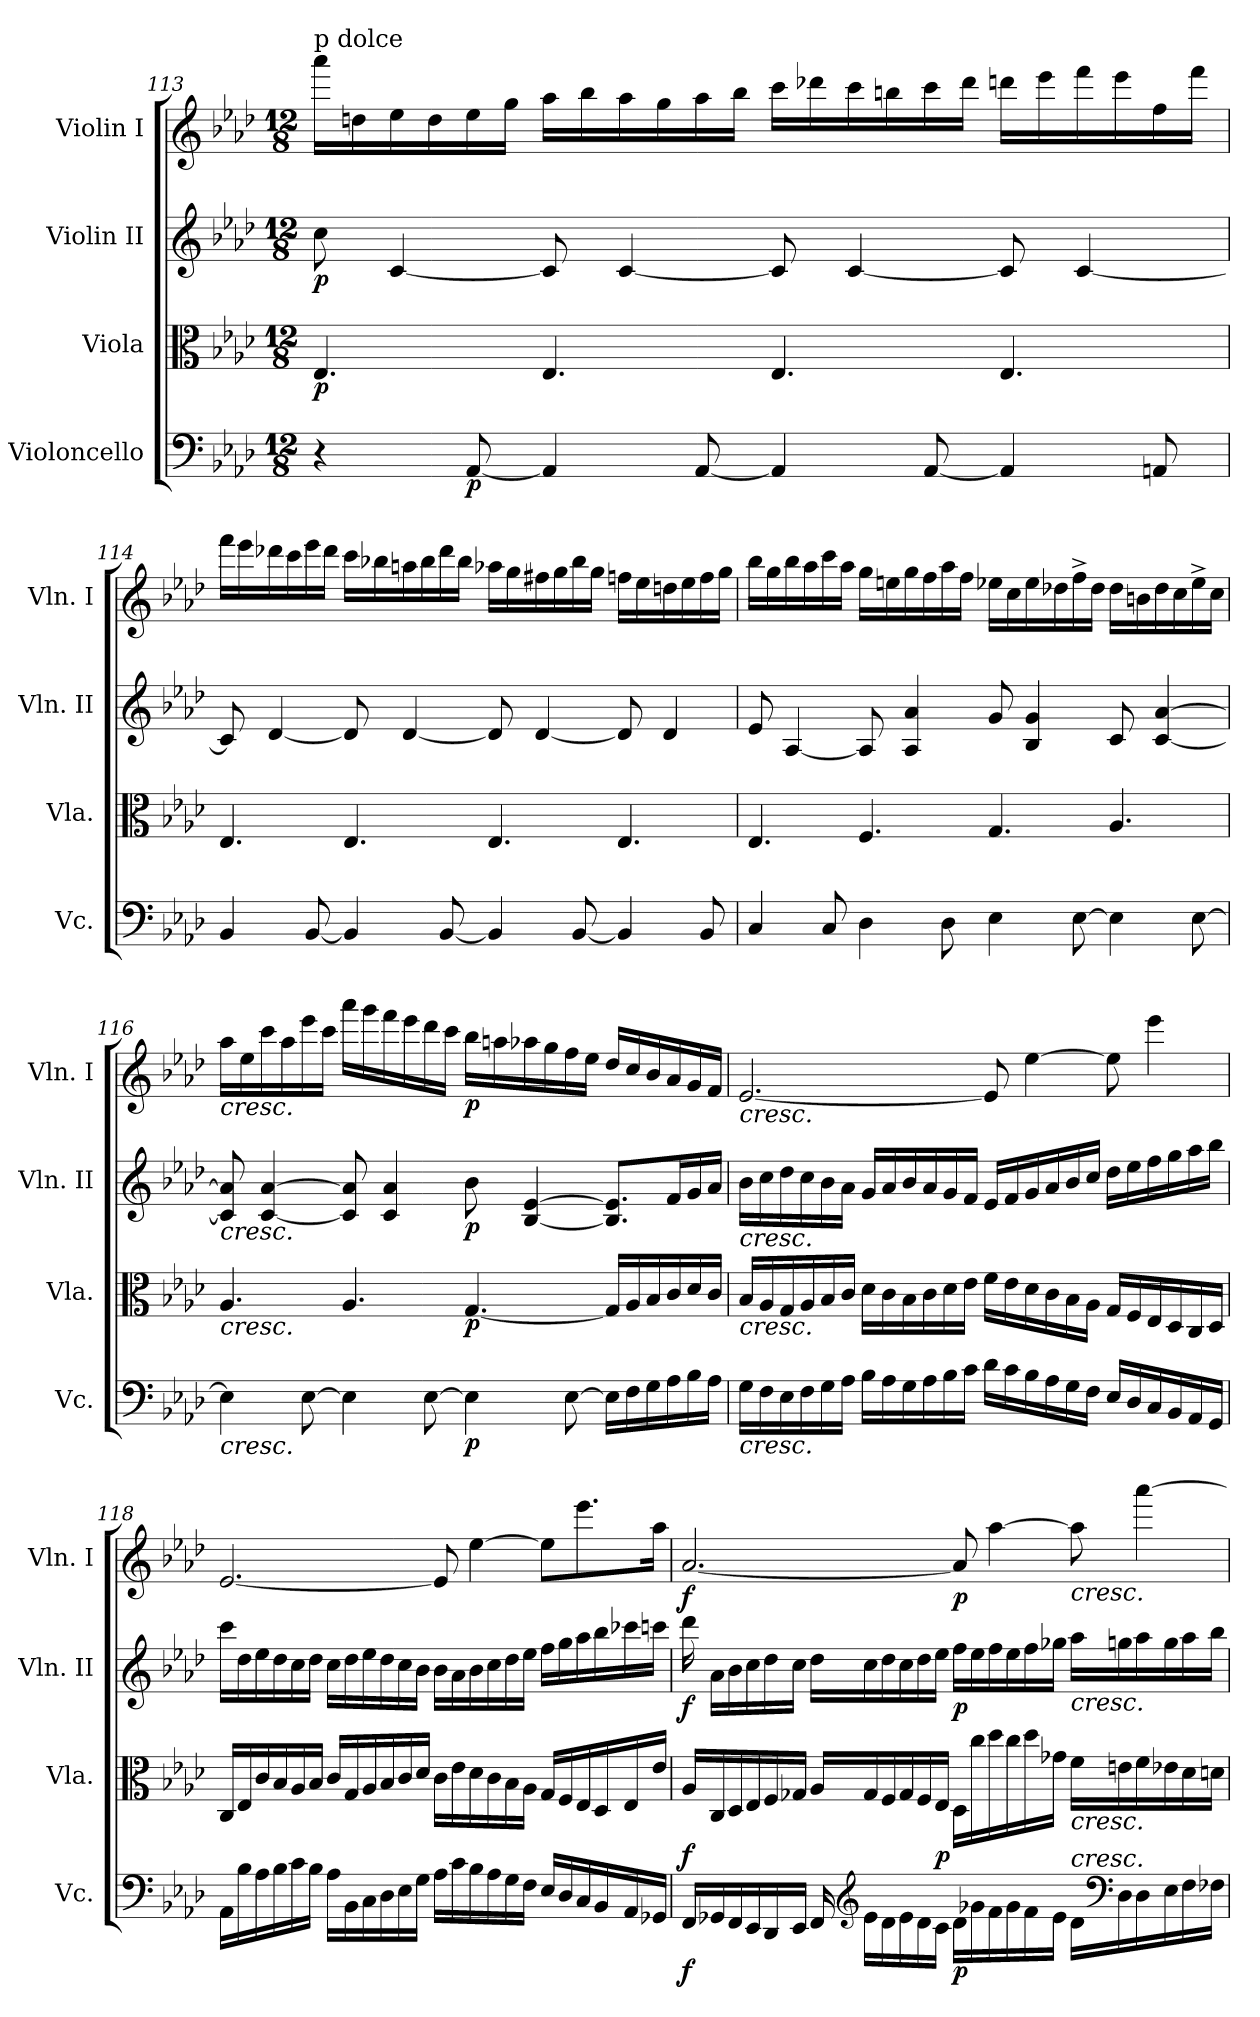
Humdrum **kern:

**kern	**dynam	**kern	**dynam	**kern	**dynam	**kern	**dynam
*part4	*part4	*part3	*part3	*part2	*part2	*part1	*part1
*staff4	*staff4	*staff3	*staff3	*staff2	*staff2	*staff1	*staff1
*I"Violoncello	*	*I"Viola	*	*I"Violin II	*	*I"Violin I	*
*I'Vc.	*	*I'Vla.	*	*I'Vln. II	*	*I'Vln. I	*
*clefF4	*	*clefC3	*	*clefG2	*	*clefG2	*
*k[b-e-a-d-]	*	*k[b-e-a-d-]	*	*k[b-e-a-d-]	*	*k[b-e-a-d-]	*
*A-:	*	*A-:	*	*A-:	*	*A-:	*
*M12/8	*	*M12/8	*	*M12/8	*	*M12/8	*
=113	=113	=113	=113	=113	=113	=113	=113
!	!	!	!	!	!	!LO:TX:a:t=p dolce	!
!	!	!	!LO:DY:b	!	!LO:DY:b	!	!
4r	.	4.E-/	p	8cc\	p	16aaa-\LL	.
.	.	.	.	.	.	16ddn\	.
.	.	.	.	[4c/	.	16ee-\	.
.	.	.	.	.	.	16dd\	.
!	!LO:DY:b	!	!	!	!	!	!
[8AA-/	p	.	.	.	.	16ee-\	.
.	.	.	.	.	.	16gg\JJ	.
4AA-/]	.	4.E-/	.	8c/]	.	16aa-\LL	.
.	.	.	.	.	.	16bb-\	.
.	.	.	.	[4c/	.	16aa-\	.
.	.	.	.	.	.	16gg\	.
[8AA-/	.	.	.	.	.	16aa-\	.
.	.	.	.	.	.	16bb-\JJ	.
4AA-/]	.	4.E-/	.	8c/]	.	16ccc\LL	.
.	.	.	.	.	.	16ddd-X\	.
.	.	.	.	[4c/	.	16ccc\	.
.	.	.	.	.	.	16bbn\	.
[8AA-/	.	.	.	.	.	16ccc\	.
.	.	.	.	.	.	16ddd-\JJ	.
4AA-/]	.	4.E-/	.	8c/]	.	16dddn\LL	.
.	.	.	.	.	.	16eee-\	.
.	.	.	.	[4c/	.	16fff\	.
.	.	.	.	.	.	16eee-\	.
8AAn/	.	.	.	.	.	16ff\	.
.	.	.	.	.	.	16fff\JJ	.
=114	=114	=114	=114	=114	=114	=114	=114
4BB-/	.	4.E-/	.	8c/]	.	16fff\LL	.
.	.	.	.	.	.	16eee-\	.
.	.	.	.	[4d-/	.	16ddd-X\	.
.	.	.	.	.	.	16ccc\	.
[8BB-/	.	.	.	.	.	16eee-\	.
.	.	.	.	.	.	16ddd-\JJ	.
4BB-/]	.	4.E-/	.	8d-/]	.	16ccc\LL	.
.	.	.	.	.	.	16bb-X\	.
.	.	.	.	[4d-/	.	16aan\	.
.	.	.	.	.	.	16bb-\	.
[8BB-/	.	.	.	.	.	16ddd-\	.
.	.	.	.	.	.	16bb-\JJ	.
4BB-/]	.	4.E-/	.	8d-/]	.	16aa-X\LL	.
.	.	.	.	.	.	16gg\	.
.	.	.	.	[4d-/	.	16ff#X\	.
.	.	.	.	.	.	16gg\	.
[8BB-/	.	.	.	.	.	16bb-\	.
.	.	.	.	.	.	16gg\JJ	.
4BB-/]	.	4.E-/	.	8d-/]	.	16ffn\LL	.
.	.	.	.	.	.	16ee-\	.
.	.	.	.	4d-/	.	16ddn\	.
.	.	.	.	.	.	16ee-\	.
8BB-/	.	.	.	.	.	16ff\	.
.	.	.	.	.	.	16gg\JJ	.
=115	=115	=115	=115	=115	=115	=115	=115
4C/	.	4.E-/	.	8e-/	.	16bb-\LL	.
.	.	.	.	.	.	16gg\	.
.	.	.	.	[4A-/	.	16bb-\	.
.	.	.	.	.	.	16aa-\	.
8C/	.	.	.	.	.	16ccc\	.
.	.	.	.	.	.	16aa-\JJ	.
4D-\	.	4.F/	.	8A-/]	.	16gg\LL	.
.	.	.	.	.	.	16een\	.
.	.	.	.	4A-/ 4a-/	.	16gg\	.
.	.	.	.	.	.	16ff\	.
8D-\	.	.	.	.	.	16aa-\	.
.	.	.	.	.	.	16ff\JJ	.
4E-\	.	4.G/	.	8g/	.	16ee-X\LL	.
.	.	.	.	.	.	16cc\	.
.	.	.	.	4B-/ 4g/	.	16ee-\	.
.	.	.	.	.	.	16dd-X\	.
[8E-\	.	.	.	.	.	16ff^\	.
.	.	.	.	.	.	16dd-\JJ	.
4E-\]	.	4.A-/	.	8c/	.	16dd-\LL	.
.	.	.	.	.	.	16bn\	.
.	.	.	.	[4c/ [4a-/	.	16dd-\	.
.	.	.	.	.	.	16cc\	.
[8E-\	.	.	.	.	.	16ee-^\	.
.	.	.	.	.	.	16cc\JJ	.
=116	=116	=116	=116	=116	=116	=116	=116
!	!	!	!	!	!	!LO:TX:b:i:t=cresc.	!
!	!	!	!	!LO:TX:b:i:t=cresc.	!	!	!
!	!	!LO:TX:b:i:t=cresc.	!	!	!	!	!
!LO:TX:b:i:t=cresc.	!	!	!	!	!	!	!
4E-\]	.	4.A-/	.	8c/] 8a-/]	.	16aa-\LL	.
.	.	.	.	.	.	16ee-\	.
.	.	.	.	[4c/ [4a-/	.	16ccc\	.
.	.	.	.	.	.	16aa-\	.
[8E-\	.	.	.	.	.	16eee-\	.
.	.	.	.	.	.	16ccc\JJ	.
4E-\]	.	4.A-/	.	8c/] 8a-/]	.	16aaa-\LL	.
.	.	.	.	.	.	16ggg\	.
.	.	.	.	4c/ 4a-/	.	16fff\	.
.	.	.	.	.	.	16eee-\	.
[8E-\	.	.	.	.	.	16ddd-\	.
.	.	.	.	.	.	16ccc\JJ	.
!	!LO:DY:b	!	!LO:DY:b	!	!LO:DY:b	!	!LO:DY:b
4E-\]	p	[4.G/	p	8b-\	p	16bb-\LL	p
.	.	.	.	.	.	16aan\	.
.	.	.	.	[4B-/ [4e-/	.	16aa-X\	.
.	.	.	.	.	.	16gg\	.
[8E-\	.	.	.	.	.	16ff\	.
.	.	.	.	.	.	16ee-\JJ	.
16E-\LL]	.	16G/LL]	.	8.B-/] 8.e-/]L	.	16dd-/LL	.
16F\	.	16A-/	.	.	.	16cc/	.
16G\	.	16B-/	.	.	.	16b-/	.
16A-\	.	16c/	.	16f/L	.	16a-/	.
16B-\	.	16d-/	.	16g/	.	16g/	.
16A-\JJ	.	16c/JJ	.	16a-/JJ	.	16f/JJ	.
=117	=117	=117	=117	=117	=117	=117	=117
!	!	!	!	!	!	!LO:TX:b:i:t=cresc.	!
!	!	!	!	!LO:TX:b:i:t=cresc.	!	!	!
!	!	!LO:TX:b:i:t=cresc.	!	!	!	!	!
!LO:TX:b:i:t=cresc.	!	!	!	!	!	!	!
16G\LL	.	16B-/LL	.	16b-\LL	.	[2.e-/	.
16F\	.	16A-/	.	16cc\	.	.	.
16E-\	.	16G/	.	16dd-\	.	.	.
16F\	.	16A-/	.	16cc\	.	.	.
16G\	.	16B-/	.	16b-\	.	.	.
16A-\JJ	.	16c/JJ	.	16a-\JJ	.	.	.
16B-\LL	.	16d-\LL	.	16g/LL	.	.	.
16A-\	.	16c\	.	16a-/	.	.	.
16G\	.	16B-\	.	16b-/	.	.	.
16A-\	.	16c\	.	16a-/	.	.	.
16B-\	.	16d-\	.	16g/	.	.	.
16c\JJ	.	16e-\JJ	.	16f/JJ	.	.	.
16d-\LL	.	16f\LL	.	16e-/LL	.	8e-/]	.
16c\	.	16e-\	.	16f/	.	.	.
16B-\	.	16d-\	.	16g/	.	[4ee-\	.
16A-\	.	16c\	.	16a-/	.	.	.
16G\	.	16B-\	.	16b-/	.	.	.
16F\JJ	.	16A-\JJ	.	16cc/JJ	.	.	.
16E-/LL	.	16G/LL	.	16dd-\LL	.	8ee-\]	.
16D-/	.	16F/	.	16ee-\	.	.	.
16C/	.	16E-/	.	16ff\	.	4eee-\	.
16BB-/	.	16D-/	.	16gg\	.	.	.
16AA-/	.	16C/	.	16aa-\	.	.	.
16GG/JJ	.	16D-/JJ	.	16bb-\JJ	.	.	.
=118	=118	=118	=118	=118	=118	=118	=118
16AA-\LL	.	16C/LL	.	16ccc\LL	.	[2.e-/	.
16B-\	.	16E-/	.	16dd-\	.	.	.
16A-\	.	16c/	.	16ee-\	.	.	.
16B-\	.	16B-/	.	16dd-\	.	.	.
16c\	.	16A-/	.	16cc\	.	.	.
16B-\JJ	.	16B-/JJ	.	16dd-\JJ	.	.	.
16A-\LL	.	16c/LL	.	16cc\LL	.	.	.
16BB-\	.	16G/	.	16dd-\	.	.	.
16C\	.	16A-/	.	16ee-\	.	.	.
16D-\	.	16B-/	.	16dd-\	.	.	.
16E-\	.	16c/	.	16cc\	.	.	.
16G\JJ	.	16d-/JJ	.	16b-\JJ	.	.	.
16A-\LL	.	16c\LL	.	16b-\LL	.	8e-/]	.
16c\	.	16e-\	.	16a-\	.	.	.
16B-\	.	16d-\	.	16b-\	.	[4ee-\	.
16A-\	.	16c\	.	16cc\	.	.	.
16G\	.	16B-\	.	16dd-\	.	.	.
16F\JJ	.	16A-\JJ	.	16ee-\JJ	.	.	.
16E-/LL	.	16G/LL	.	16ff\LL	.	8ee-\L]	.
16D-/	.	16F/	.	16gg\	.	.	.
16C/	.	16E-/	.	16aa-\	.	8.eee-\	.
16BB-/	.	16D-/	.	16bb-\	.	.	.
16AA-/	.	16E-/	.	16ccc-X\	.	.	.
16GG-X/JJ	.	16e-/JJ	.	16cccn\JJ	.	16aa-\Jk	.
=119	=119	=119	=119	=119	=119	=119	=119
!	!LO:DY:b	!	!LO:DY:b	!	!LO:DY:b	!	!LO:DY:b
16FF/LL	f	16A-/LL	f	16ddd-\	f	[2.a-/	f
16GG-X/	.	16C/	.	16a-\LL	.	.	.
16FF/	.	16D-/	.	16b-\	.	.	.
16EE-/	.	16E-/	.	16cc\	.	.	.
16DD-/	.	16F/	.	16dd-\	.	.	.
16EE-/JJ	.	16G-X/JJ	.	16cc\JJ	.	.	.
16FF/	.	16A-/LL	.	16dd-\LL	.	.	.
*clefG2	*	*	*	*	*	*	*
16e-\LL	.	16G-/	.	16cc\	.	.	.
16d-\	.	16F/	.	16dd-\	.	.	.
16e-\	.	16G-/	.	16cc\	.	.	.
16d-\	.	16F/	.	16dd-\	.	.	.
!	!	!	!LO:DY:b	!	!	!	!
16c\JJ	.	16E-/JJ	p	16ee-\JJ	.	.	.
!	!LO:DY:b	!	!	!	!LO:DY:b	!	!LO:DY:b
16d-\LL	p	16D-\LL	.	16ff\LL	p	8a-/]	p
16g-X\	.	16cc\	.	16ee-\	.	.	.
16f\	.	16dd-\	.	16ff\	.	[4aa-\	.
16g-\	.	16cc\	.	16ee-\	.	.	.
16f\	.	16dd-\	.	16ff\	.	.	.
16e-\JJ	.	16g-X\JJ	.	16gg-X\JJ	.	.	.
!	!	!	!	!	!	!LO:TX:b:i:t=cresc.	!
!	!	!	!	!LO:TX:b:i:t=cresc.	!	!	!
!	!	!LO:TX:b:i:t=cresc.	!	!	!	!	!
!LO:TX:a:i:t=cresc.	!	!	!	!	!	!	!
16d-\LL	.	16f\LL	.	16aa-\LL	.	8aa-\]	.
*clefF4	*	*	*	*	*	*	*
16D-\	.	16en\	.	16ggn\	.	.	.
16D-\	.	16f\	.	16aa-\	.	[4aaa-\	.
16E-\	.	16e-X\	.	16gg\	.	.	.
16F\	.	16d-\	.	16aa-\	.	.	.
16F-X\JJ	.	16dn\JJ	.	16bb-\JJ	.	.	.
=	=	=	=	=	=	=	=
*-	*-	*-	*-	*-	*-	*-	*-
